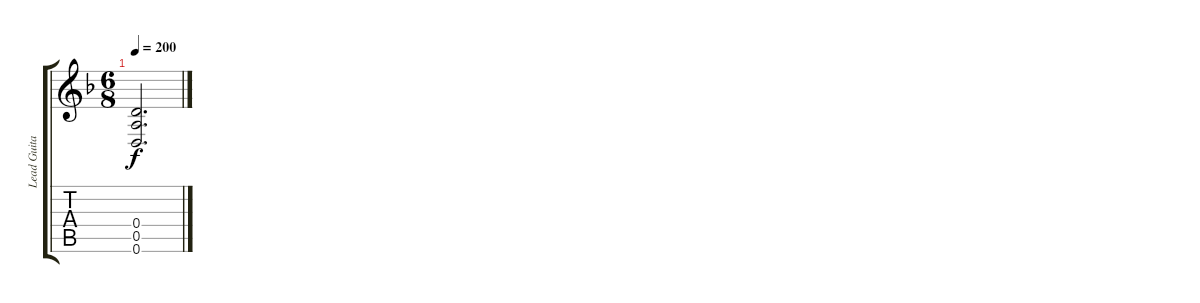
\track ("Lead Guitar" "Lead Guita") {instrument distortionguitar}
\staff {score tabs}
\tuning (E4 B3 G3 D3 A2 D2) {hide}
\ts (6 8)
\tempo 200
\clef g2
\ks dminor
(0.4{t} 0.5{t} 0.6{t}).2{d dy f}
